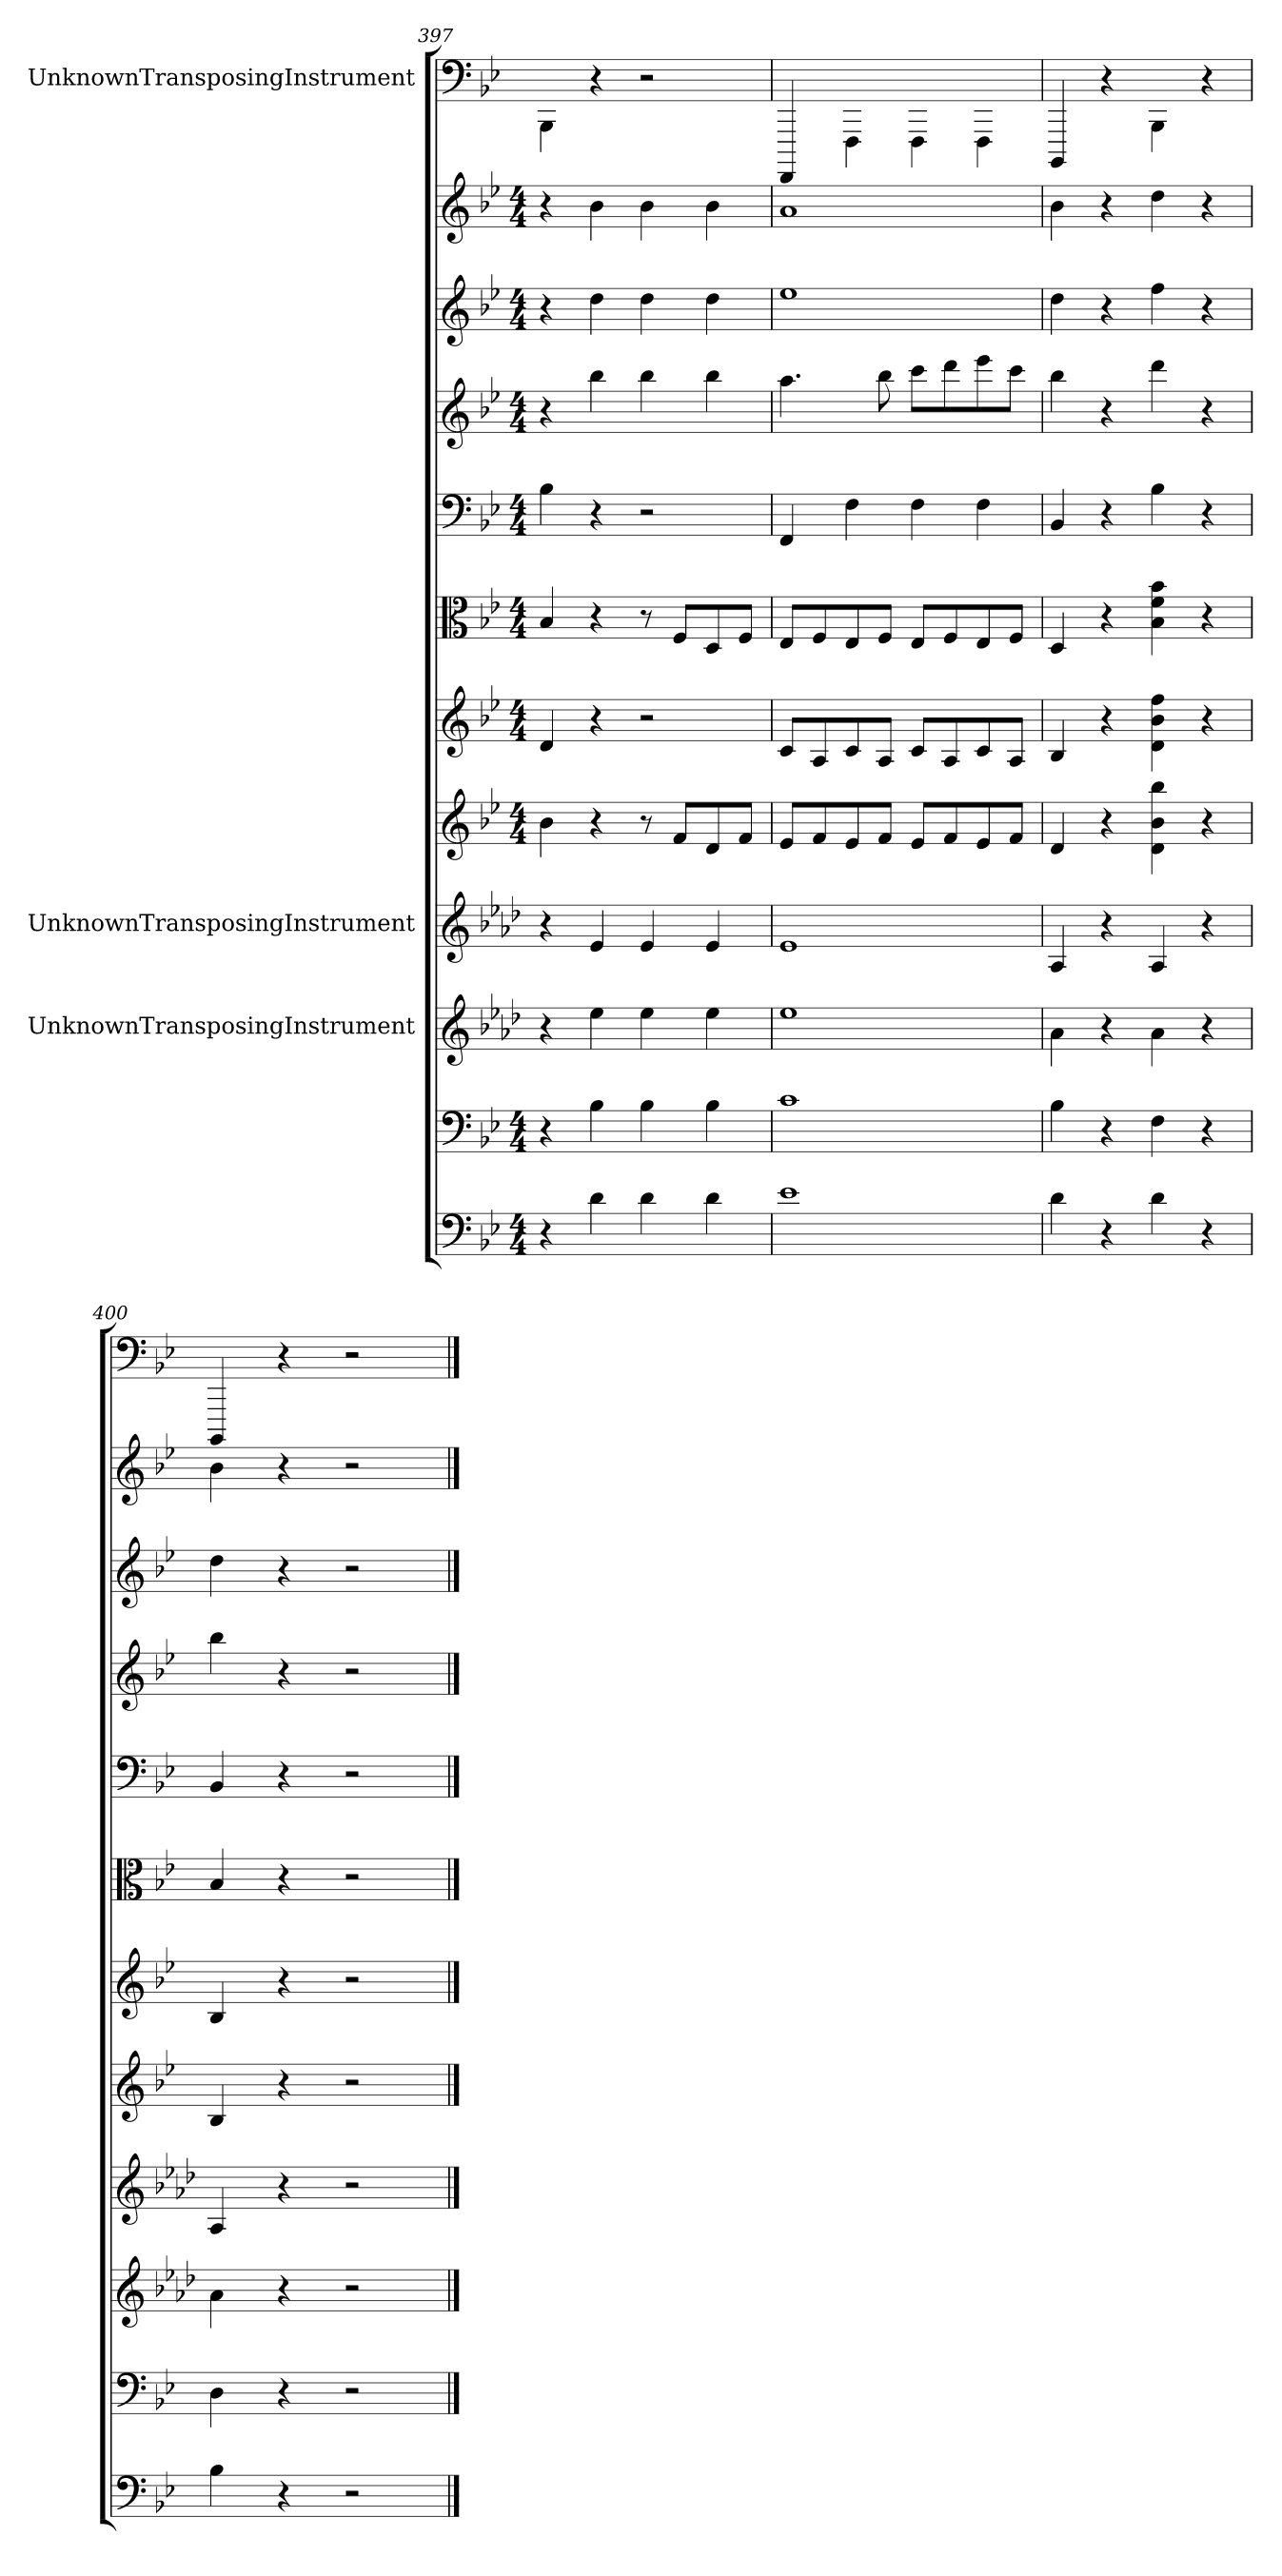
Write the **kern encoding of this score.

**kern	**kern	**kern	**kern	**kern	**kern	**kern	**kern	**kern	**kern	**kern	**kern
*part12	*part11	*part10	*part9	*part8	*part7	*part6	*part5	*part4	*part3	*part2	*part1
*staff12	*staff11	*staff10	*staff9	*staff8	*staff7	*staff6	*staff5	*staff4	*staff3	*staff2	*staff1
*	*	*I"UnknownTransposingInstrument	*I"UnknownTransposingInstrument	*	*	*	*	*	*	*	*I"UnknownTransposingInstrument
*clefF4	*clefF4	*clefG2	*clefG2	*clefG2	*clefG2	*clefC3	*clefF4	*clefG2	*clefG2	*clefG2	*clefF4
*	*	*ITrd-1c-2	*ITrd-1c-2	*	*	*	*	*	*	*	*ITrd-7c-12
*k[b-e-]	*k[b-e-]	*k[b-e-]	*k[b-e-]	*k[b-e-]	*k[b-e-]	*k[b-e-]	*k[b-e-]	*k[b-e-]	*k[b-e-]	*k[b-e-]	*k[b-e-]
*M4/4	*M4/4	*	*	*M4/4	*M4/4	*M4/4	*M4/4	*M4/4	*M4/4	*M4/4	*
=397	=397	=397	=397	=397	=397	=397	=397	=397	=397	=397	=397
4r	4r	4r	4r	4b-\	4d/	4B-/	4B-\	4r	4r	4r	4BB-\
4d\	4B-\	4ff\	4f/	4r	4r	4r	4r	4bb-\	4dd\	4b-\	4r
4d\	4B-\	4ff\	4f/	8r	2r	8r	2r	4bb-\	4dd\	4b-\	2r
.	.	.	.	8f/L	.	8F/L	.	.	.	.	.
4d\	4B-\	4ff\	4f/	8d/	.	8D/	.	4bb-\	4dd\	4b-\	.
.	.	.	.	8f/J	.	8F/J	.	.	.	.	.
=398	=398	=398	=398	=398	=398	=398	=398	=398	=398	=398	=398
1e-\	1c\	1ff\	1f/	8e-/L	8c/L	8E-/L	4FF/	4.aa\	1ee-\	1a/	4FFF/
.	.	.	.	8f/	8A/	8F/	.	.	.	.	.
.	.	.	.	8e-/	8c/	8E-/	4F\	.	.	.	4FF\
.	.	.	.	8f/J	8A/J	8F/J	.	8bb-\	.	.	.
.	.	.	.	8e-/L	8c/L	8E-/L	4F\	8ccc\L	.	.	4FF\
.	.	.	.	8f/	8A/	8F/	.	8ddd\	.	.	.
.	.	.	.	8e-/	8c/	8E-/	4F\	8eee-\	.	.	4FF\
.	.	.	.	8f/J	8A/J	8F/J	.	8ccc\J	.	.	.
=399	=399	=399	=399	=399	=399	=399	=399	=399	=399	=399	=399
4d\	4B-\	4b-\	4B-/	4d/	4B-/	4D/	4BB-/	4bb-\	4dd\	4b-\	4BBB-/
4r	4r	4r	4r	4r	4r	4r	4r	4r	4r	4r	4r
4d\	4F\	4b-\	4B-/	4d\ 4b-\ 4bb-\	4d\ 4b-\ 4ff\	4B-\ 4f\ 4b-\	4B-\	4ddd\	4ff\	4dd\	4BB-\
4r	4r	4r	4r	4r	4r	4r	4r	4r	4r	4r	4r
=400	=400	=400	=400	=400	=400	=400	=400	=400	=400	=400	=400
4B-\	4D\	4b-\	4B-/	4B-/	4B-/	4B-/	4BB-/	4bb-\	4dd\	4b-\	4BBB-/
4r	4r	4r	4r	4r	4r	4r	4r	4r	4r	4r	4r
2r	2r	2r	2r	2r	2r	2r	2r	2r	2r	2r	2r
==	==	==	==	==	==	==	==	==	==	==	==
*-	*-	*-	*-	*-	*-	*-	*-	*-	*-	*-	*-
